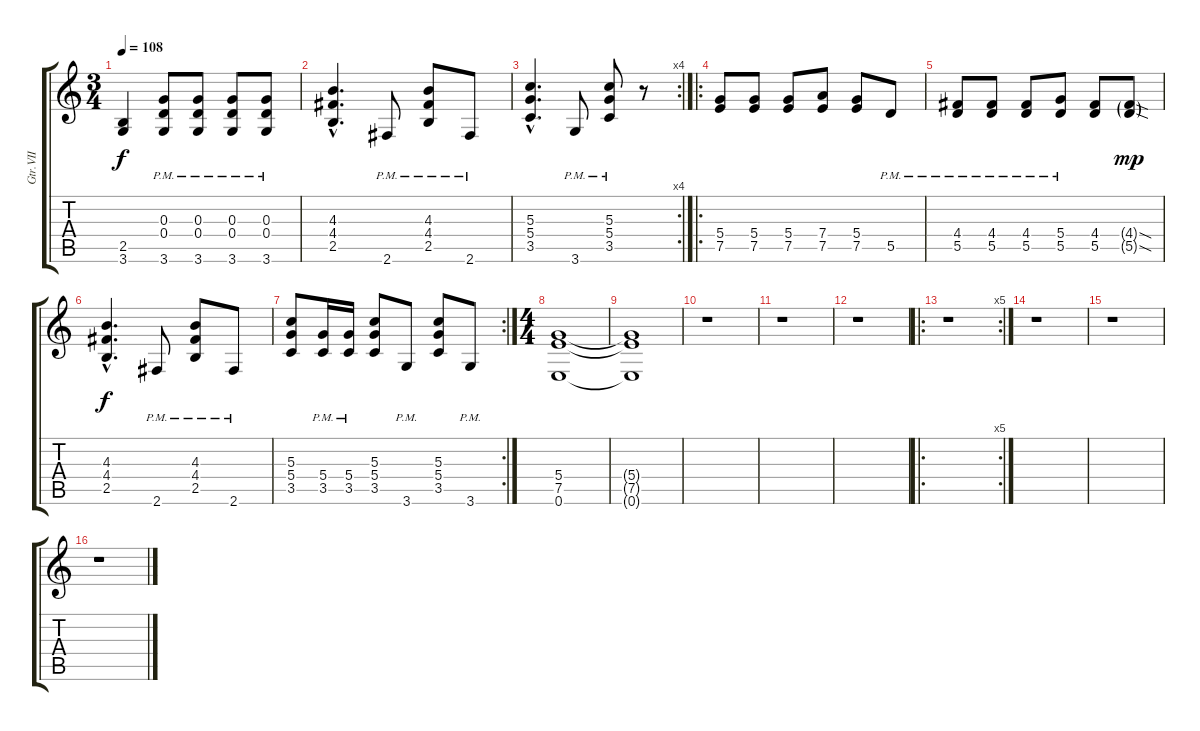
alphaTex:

\track ("Gtr.VII" "Gtr.VII") {instrument distortionguitar}
\staff {score tabs}
\tuning (E4 B3 G3 D3 A2 E2) {hide}
\ts (3 4)
\tempo 108
\clef g2
\ks c
(2.5 3.6).4{dy f} (0.3{pm} 0.4{pm} 3.6{pm}).8 (0.3{pm} 0.4{pm} 3.6{pm}).8 (0.3{pm} 0.4{pm} 3.6{pm}).8 (0.3{pm} 0.4{pm} 3.6{pm}).8 |
(4.3{hac} 4.4{hac} 2.5{hac}).4{d} 2.6{pm}.8 (4.3{pm} 4.4{pm} 2.5{pm}).8 2.6{pm}.8 |
\rc 4
(5.3{hac} 5.4{hac} 3.5{hac}).4{d} 3.6{pm}.8 (5.3{pm} 5.4{pm} 3.5{pm}).8 r.8 |
\ro
(5.4 7.5).8 (5.4 7.5).8 (5.4 7.5).8 (7.4 7.5).8 (5.4 7.5).8 5.5{pm}.8 |
(4.4{pm} 5.5{pm}).8 (4.4{pm} 5.5{pm}).8 (4.4{pm} 5.5{pm}).8 (5.4{pm} 5.5{pm}).8 (4.4 5.5).8 (4.4{sod g} 5.5{sod g}).8{dy mp} |
(4.3{hac} 4.4{hac} 2.5{hac}).4{d dy f} 2.6{pm}.8 (4.3{pm} 4.4{pm} 2.5{pm}).8 2.6{pm}.8 |
\rc 2
(5.3 5.4 3.5).8 (5.4{pm} 3.5{pm}).16 (5.4{pm} 3.5{pm}).16 (5.3 5.4 3.5).8 3.6{pm}.8 (5.3 5.4 3.5).8 3.6{pm}.8 |
\ts (4 4)
(5.4 7.5 0.6).1 |
(5.4{t} 7.5{t} 0.6{t}).1 |
r.1 |
r.1 |
r.1 |
\ro
\rc 5
r.1 |
r.1 |
r.1 |
r.1
